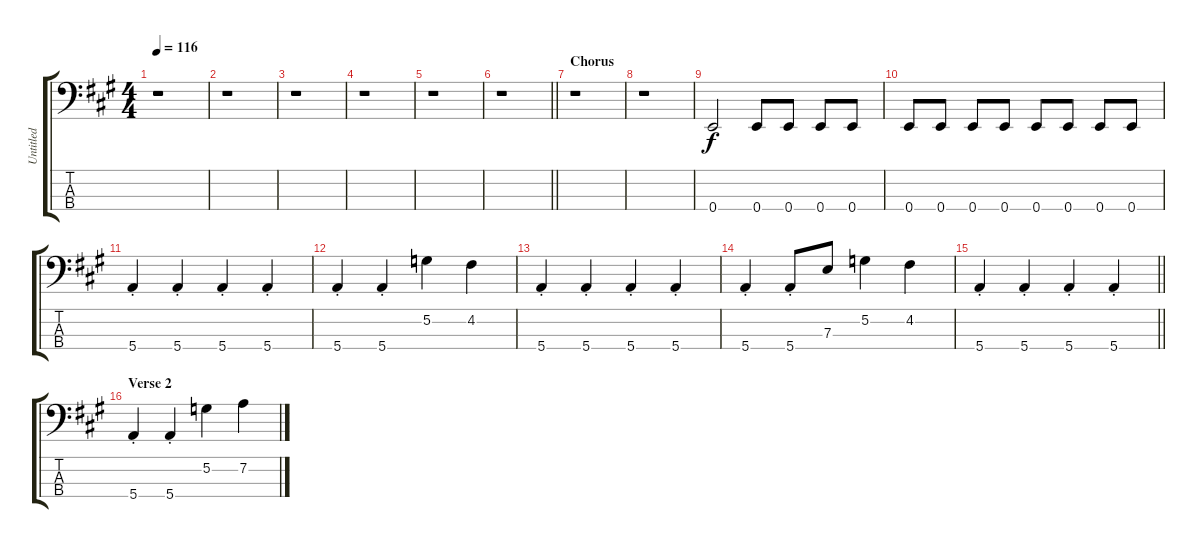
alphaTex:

\track ("Untitled" "Untitled") {instrument electricbassfinger}
\staff {score tabs}
\tuning (G2 D2 A1 E1) {hide}
\ts (4 4)
\tempo 116
\clef f4
\ks a
r.1{dy f} |
r.1 |
r.1 |
r.1 |
r.1 |
\barLineRight lightlight
r.1 |
\section ("" "Chorus")
r.1 |
r.1 |
0.4.2 0.4.8 0.4.8 0.4.8 0.4.8 |
0.4.8 0.4.8 0.4.8 0.4.8 0.4.8 0.4.8 0.4.8 0.4.8 |
5.4{st}.4 5.4{st}.4 5.4{st}.4 5.4{st}.4 |
5.4{st}.4 5.4{st}.4 5.2.4 4.2.4 |
5.4{st}.4 5.4{st}.4 5.4{st}.4 5.4{st}.4 |
5.4{st}.4 5.4{st}.8 7.3.8 5.2.4 4.2.4 |
\barLineRight lightlight
5.4{st}.4 5.4{st}.4 5.4{st}.4 5.4{st}.4 |
\section ("" "Verse 2")
5.4{st}.4 5.4{st}.4 5.2.4 7.2.4
